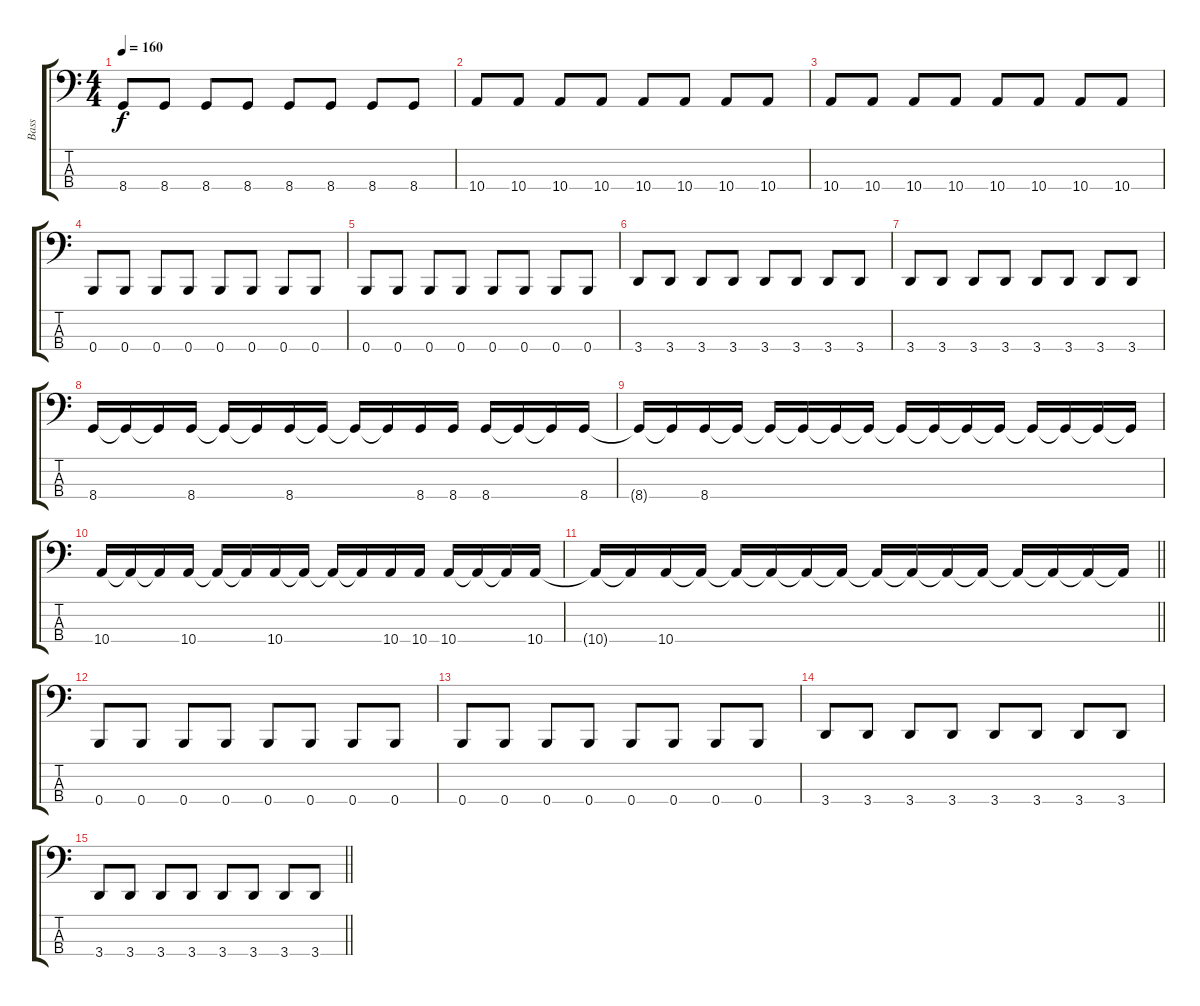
\track ("Bass" "Bass") {instrument electricbasspick}
\staff {score tabs}
\tuning (E2 B1 Gb1 B0) {hide}
\ts (4 4)
\tempo 160
\clef f4
\ks c
8.4.8{dy f} 8.4.8 8.4.8 8.4.8 8.4.8 8.4.8 8.4.8 8.4.8 |
10.4.8 10.4.8 10.4.8 10.4.8 10.4.8 10.4.8 10.4.8 10.4.8 |
10.4.8 10.4.8 10.4.8 10.4.8 10.4.8 10.4.8 10.4.8 10.4.8 |
0.4.8 0.4.8 0.4.8 0.4.8 0.4.8 0.4.8 0.4.8 0.4.8 |
0.4.8 0.4.8 0.4.8 0.4.8 0.4.8 0.4.8 0.4.8 0.4.8 |
3.4.8 3.4.8 3.4.8 3.4.8 3.4.8 3.4.8 3.4.8 3.4.8 |
3.4.8 3.4.8 3.4.8 3.4.8 3.4.8 3.4.8 3.4.8 3.4.8 |
8.4.16 8.4{t}.16 8.4{t}.16 8.4.16 8.4{t}.16 8.4{t}.16 8.4.16 8.4{t}.16 8.4{t}.16 8.4{t}.16 8.4.16 8.4.16 8.4.16 8.4{t}.16 8.4{t}.16 8.4.16 |
8.4{t}.16 8.4{t}.16 8.4.16 8.4{t}.16 8.4{t}.16 8.4{t}.16 8.4{t}.16 8.4{t}.16 8.4{t}.16 8.4{t}.16 8.4{t}.16 8.4{t}.16 8.4{t}.16 8.4{t}.16 8.4{t}.16 8.4{t}.16 |
10.4.16 10.4{t}.16 10.4{t}.16 10.4.16 10.4{t}.16 10.4{t}.16 10.4.16 10.4{t}.16 10.4{t}.16 10.4{t}.16 10.4.16 10.4.16 10.4.16 10.4{t}.16 10.4{t}.16 10.4.16 |
\barLineRight lightlight
10.4{t}.16 10.4{t}.16 10.4.16 10.4{t}.16 10.4{t}.16 10.4{t}.16 10.4{t}.16 10.4{t}.16 10.4{t}.16 10.4{t}.16 10.4{t}.16 10.4{t}.16 10.4{t}.16 10.4{t}.16 10.4{t}.16 10.4{t}.16 |
0.4.8 0.4.8 0.4.8 0.4.8 0.4.8 0.4.8 0.4.8 0.4.8 |
0.4.8 0.4.8 0.4.8 0.4.8 0.4.8 0.4.8 0.4.8 0.4.8 |
3.4.8 3.4.8 3.4.8 3.4.8 3.4.8 3.4.8 3.4.8 3.4.8 |
\barLineRight lightlight
3.4.8 3.4.8 3.4.8 3.4.8 3.4.8 3.4.8 3.4.8 3.4.8
